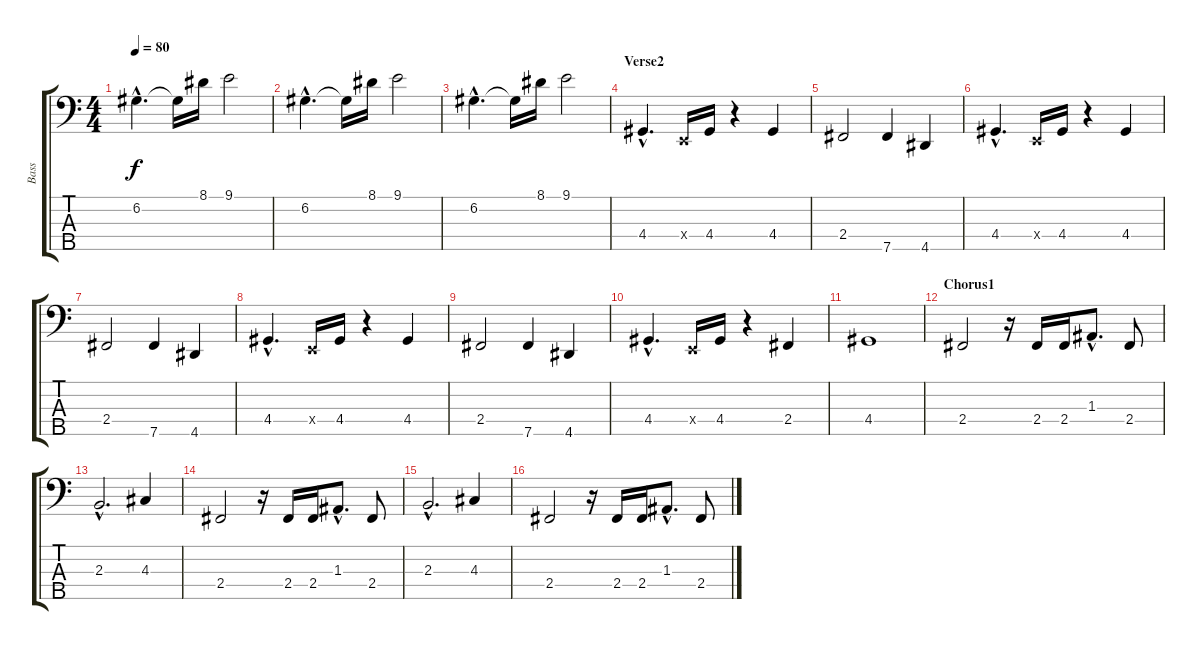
\track ("Bass" "Bass") {instrument electricbassfinger}
\staff {score tabs}
\tuning (G2 D2 A1 E1 B0) {hide}
\ts (4 4)
\tempo 80
\clef f4
\ks c
6.2{hac}.4{d dy f} 6.2{t}.16 8.1.16 9.1.2 |
6.2{hac}.4{d} 6.2{t}.16 8.1.16 9.1.2 |
6.2{hac}.4{d} 6.2{t}.16 8.1.16 9.1.2 |
\section ("" "Verse2")
4.4{hac}.4{d volume 16 balance 12 instrument synthbass2} 0.4{x}.16 4.4.16 r.4 4.4.4 |
2.4.2 7.5.4 4.5.4 |
4.4{hac}.4{d} 0.4{x}.16 4.4.16 r.4 4.4.4 |
2.4.2 7.5.4 4.5.4 |
4.4{hac}.4{d} 0.4{x}.16 4.4.16 r.4 4.4.4 |
2.4.2 7.5.4 4.5.4 |
4.4{hac}.4{d} 0.4{x}.16 4.4.16 r.4 2.4.4 |
4.4.1 |
\section ("" "Chorus1")
2.4.2 r.16 2.4.16 2.4.16 1.3{hac}.8{d} 2.4.8 |
2.3{hac}.2{d} 4.3.4 |
2.4.2 r.16 2.4.16 2.4.16 1.3{hac}.8{d} 2.4.8 |
2.3{hac}.2{d} 4.3.4 |
2.4.2 r.16 2.4.16 2.4.16 1.3{hac}.8{d} 2.4.8
